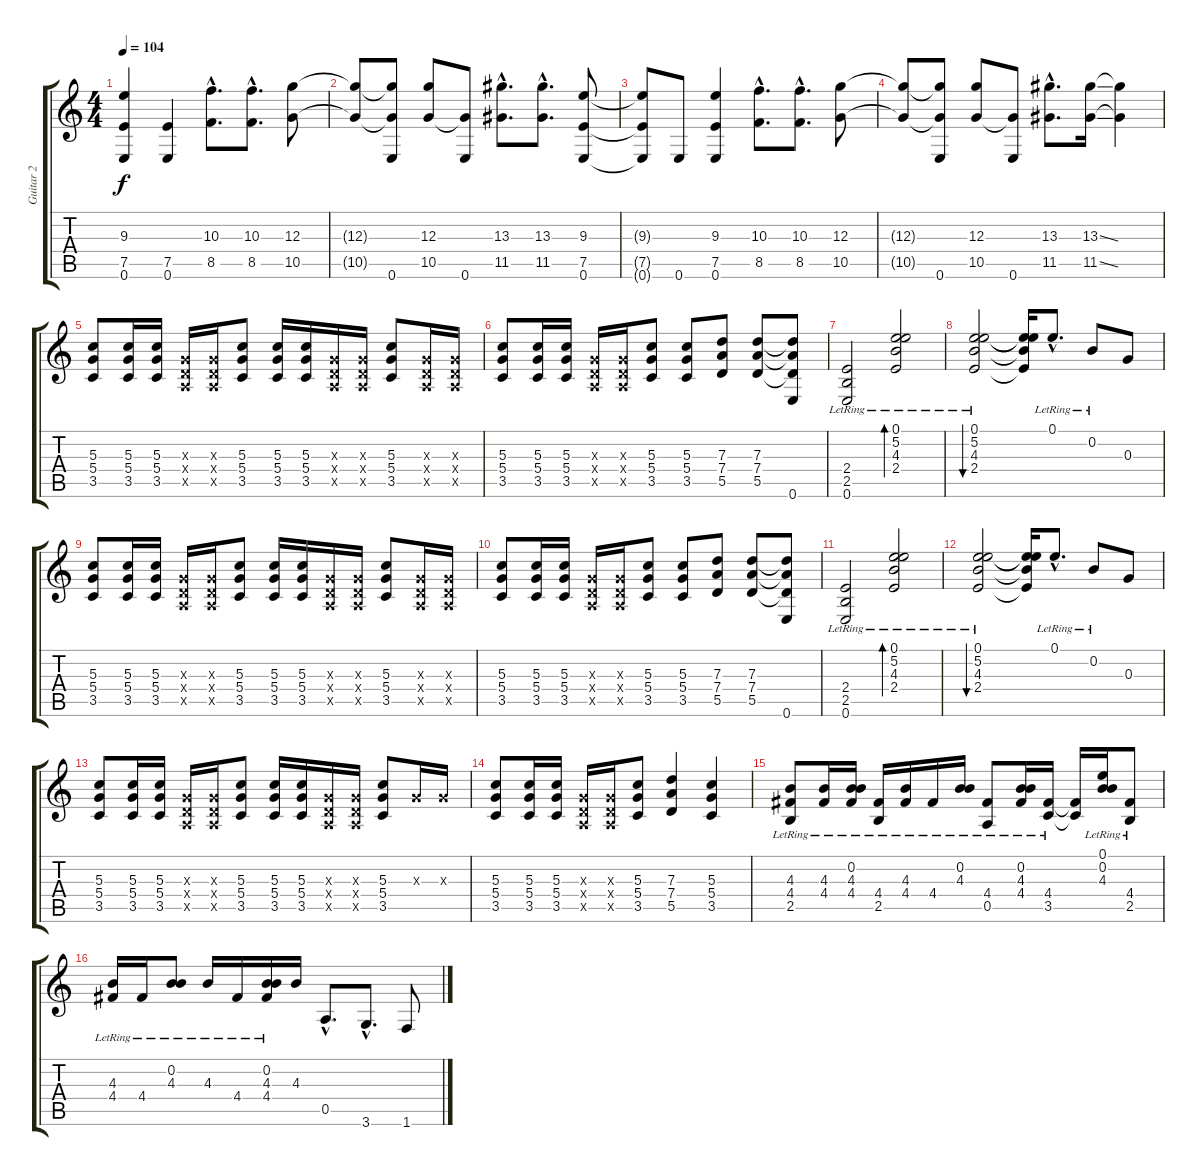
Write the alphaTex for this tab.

\track ("Guitar 2" "Guitar 2") {instrument acousticguitarsteel}
\staff {score tabs}
\tuning (E4 B3 G3 D3 A2 E2) {hide}
\ts (4 4)
\tempo 104
\clef g2
\ks c
(9.3 7.5 0.6).4{dy f} (7.5 0.6).4 (10.3{hac} 8.5{hac}).8{d} (10.3{hac} 8.5{hac}).8{d} (12.3 10.5).8 |
(12.3{t} 10.5{t}).8 (12.3{t} 10.5{t} 0.6).8 (12.3 10.5).8 (10.5{t} 0.6).8 (13.3{hac} 11.5{hac}).8{d} (13.3{hac} 11.5{hac}).8{d} (9.3 7.5 0.6).8 |
(9.3{t} 7.5{t} 0.6{t}).8 0.6.8 (9.3 7.5 0.6).4 (10.3{hac} 8.5{hac}).8{d} (10.3{hac} 8.5{hac}).8{d} (12.3 10.5).8 |
(12.3{t} 10.5{t}).8 (12.3{t} 10.5{t} 0.6).8 (12.3 10.5).8 (10.5{t} 0.6).8 (13.3{hac} 11.5{hac}).8{d} (13.3{ss} 11.5{ss}).16 (13.3{t} 11.5{t}).4 |
(5.3 5.4 3.5).8 (5.3 5.4 3.5).16 (5.3 5.4 3.5).16 (0.3{x} 0.4{x} 0.5{x}).16 (0.3{x} 0.4{x} 0.5{x}).16 (5.3 5.4 3.5).8 (5.3 5.4 3.5).16 (5.3 5.4 3.5).16 (0.3{x} 0.4{x} 0.5{x}).16 (0.3{x} 0.4{x} 0.5{x}).16 (5.3 5.4 3.5).8 (0.3{x} 0.4{x} 0.5{x}).16 (0.3{x} 0.4{x} 0.5{x}).16 |
(5.3 5.4 3.5).8 (5.3 5.4 3.5).16 (5.3 5.4 3.5).16 (0.3{x} 0.4{x} 0.5{x}).16 (0.3{x} 0.4{x} 0.5{x}).16 (5.3 5.4 3.5).8 (5.3 5.4 3.5).8 (7.3 7.4 5.5).8 (7.3 7.4 5.5).8 (7.3{t} 7.4{t} 5.5{t} 0.6).8 |
(2.4{lr} 2.5{lr} 0.6{lr}).2 (0.1{lr} 5.2{lr} 4.3{lr} 2.4{lr}).2{bd 120} |
(0.1{lr} 5.2{lr} 4.3{lr} 2.4{lr}).2{bu 480} (0.1{t} 5.2{t} 4.3{t} 2.4{t}).16 0.1{hac lr}.8{d} 0.2{lr}.8 0.3.8 |
(5.3 5.4 3.5).8 (5.3 5.4 3.5).16 (5.3 5.4 3.5).16 (0.3{x} 0.4{x} 0.5{x}).16 (0.3{x} 0.4{x} 0.5{x}).16 (5.3 5.4 3.5).8 (5.3 5.4 3.5).16 (5.3 5.4 3.5).16 (0.3{x} 0.4{x} 0.5{x}).16 (0.3{x} 0.4{x} 0.5{x}).16 (5.3 5.4 3.5).8 (0.3{x} 0.4{x} 0.5{x}).16 (0.3{x} 0.4{x} 0.5{x}).16 |
(5.3 5.4 3.5).8 (5.3 5.4 3.5).16 (5.3 5.4 3.5).16 (0.3{x} 0.4{x} 0.5{x}).16 (0.3{x} 0.4{x} 0.5{x}).16 (5.3 5.4 3.5).8 (5.3 5.4 3.5).8 (7.3 7.4 5.5).8 (7.3 7.4 5.5).8 (7.3{t} 7.4{t} 5.5{t} 0.6).8 |
(2.4{lr} 2.5{lr} 0.6{lr}).2 (0.1{lr} 5.2{lr} 4.3{lr} 2.4{lr}).2{bd 120} |
(0.1{lr} 5.2{lr} 4.3{lr} 2.4{lr}).2{bu 480} (0.1{t} 5.2{t} 4.3{t} 2.4{t}).16 0.1{hac lr}.8{d} 0.2{lr}.8 0.3.8 |
(5.3 5.4 3.5).8 (5.3 5.4 3.5).16 (5.3 5.4 3.5).16 (0.3{x} 0.4{x} 0.5{x}).16 (0.3{x} 0.4{x} 0.5{x}).16 (5.3 5.4 3.5).8 (5.3 5.4 3.5).16 (5.3 5.4 3.5).16 (0.3{x} 0.4{x} 0.5{x}).16 (0.3{x} 0.4{x} 0.5{x}).16 (5.3 5.4 3.5).8 0.3{x}.16 0.3{x}.16 |
(5.3 5.4 3.5).8 (5.3 5.4 3.5).16 (5.3 5.4 3.5).16 (0.3{x} 0.4{x} 0.5{x}).16 (0.3{x} 0.4{x} 0.5{x}).16 (5.3 5.4 3.5).8 (7.3 7.4 5.5).4 (5.3 5.4 3.5).4 |
(4.3{lr} 4.4{lr} 2.5{lr}).8 (4.3{lr} 4.4{lr}).16 (0.2{lr} 4.3{lr} 4.4{lr}).16 (4.4 2.5{lr}).16 (4.3{lr} 4.4).16 4.4{lr}.16 (0.2{lr} 4.3{lr}).16 (4.4{lr} 0.5{lr}).8 (0.2{lr} 4.3{lr} 4.4).16 (4.4{lr} 3.5{lr}).16 (4.4{t} 3.5{t}).16 (0.1{lr} 0.2{lr} 4.3{lr}).16 (4.4{lr} 2.5{lr}).8 |
(4.3{lr} 4.4{lr}).16 4.4{lr}.16 (0.2{lr} 4.3).8 4.3{lr}.16 4.4{lr}.16 (0.2{lr} 4.3{lr} 4.4{lr}).16 4.3.16 0.5{hac}.8{d} 3.6{hac}.8{d} 1.6.8
